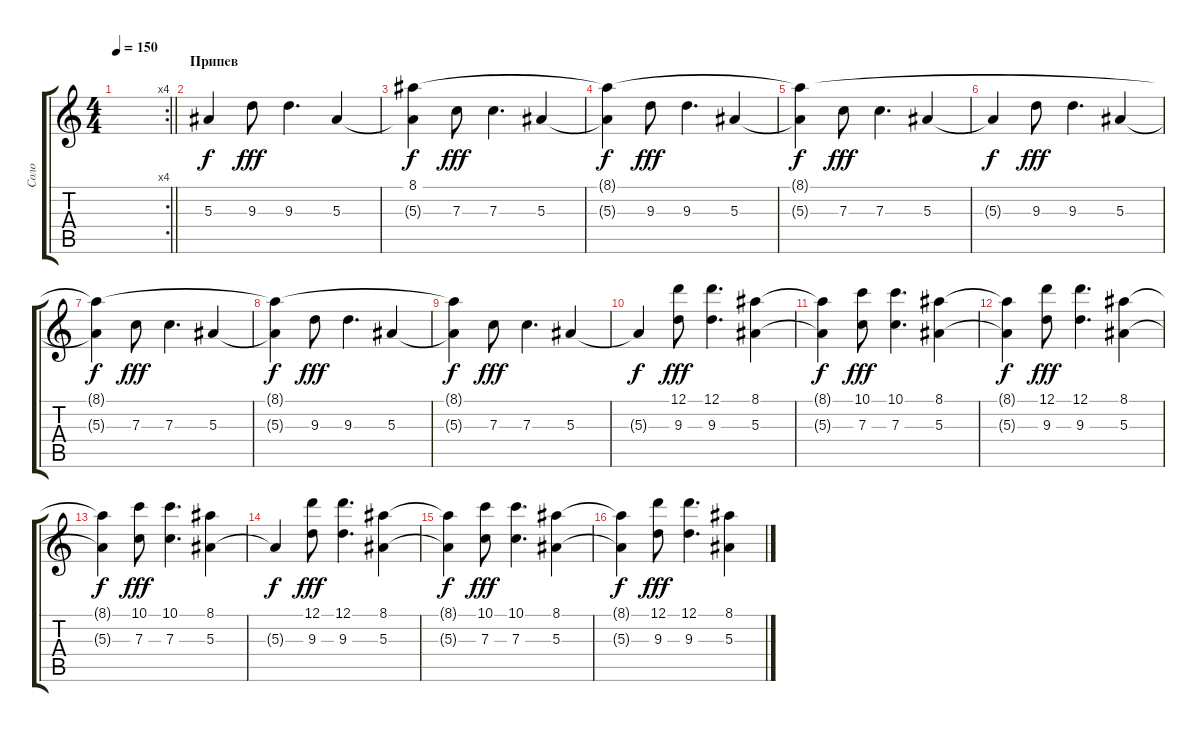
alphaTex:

\track ("Соло" "Соло") {instrument distortionguitar}
\staff {score tabs}
\tuning (D4 A3 F3 C3 G2 C2) {hide}
\rc 4
\ts (4 4)
\tempo 150
\clef g2
\barLineRight lightlight
\ks c
|
\section ("" "Припев")
5.3.4 9.3.8{dy fff} 9.3.4{d} 5.3.4 |
(8.1 5.3{t}).4{dy f} 7.3.8{dy fff} 7.3.4{d} 5.3.4 |
(8.1{t} 5.3{t}).4{dy f} 9.3.8{dy fff} 9.3.4{d} 5.3.4 |
(8.1{t} 5.3{t}).4{dy f} 7.3.8{dy fff} 7.3.4{d} 5.3.4 |
5.3{t}.4{dy f} 9.3.8{dy fff} 9.3.4{d} 5.3.4 |
(8.1{t} 5.3{t}).4{dy f} 7.3.8{dy fff} 7.3.4{d} 5.3.4 |
(8.1{t} 5.3{t}).4{dy f} 9.3.8{dy fff} 9.3.4{d} 5.3.4 |
(8.1{t} 5.3{t}).4{dy f} 7.3.8{dy fff} 7.3.4{d} 5.3.4 |
5.3{t}.4{dy f} (12.1 9.3).8{dy fff} (12.1 9.3).4{d} (8.1 5.3).4 |
(8.1{t} 5.3{t}).4{dy f} (10.1 7.3).8{dy fff} (10.1 7.3).4{d} (8.1 5.3).4 |
(8.1{t} 5.3{t}).4{dy f} (12.1 9.3).8{dy fff} (12.1 9.3).4{d} (8.1 5.3).4 |
(8.1{t} 5.3{t}).4{dy f} (10.1 7.3).8{dy fff} (10.1 7.3).4{d} (8.1 5.3).4 |
5.3{t}.4{dy f} (12.1 9.3).8{dy fff} (12.1 9.3).4{d} (8.1 5.3).4 |
(8.1{t} 5.3{t}).4{dy f} (10.1 7.3).8{dy fff} (10.1 7.3).4{d} (8.1 5.3).4 |
(8.1{t} 5.3{t}).4{dy f} (12.1 9.3).8{dy fff} (12.1 9.3).4{d} (8.1 5.3).4
